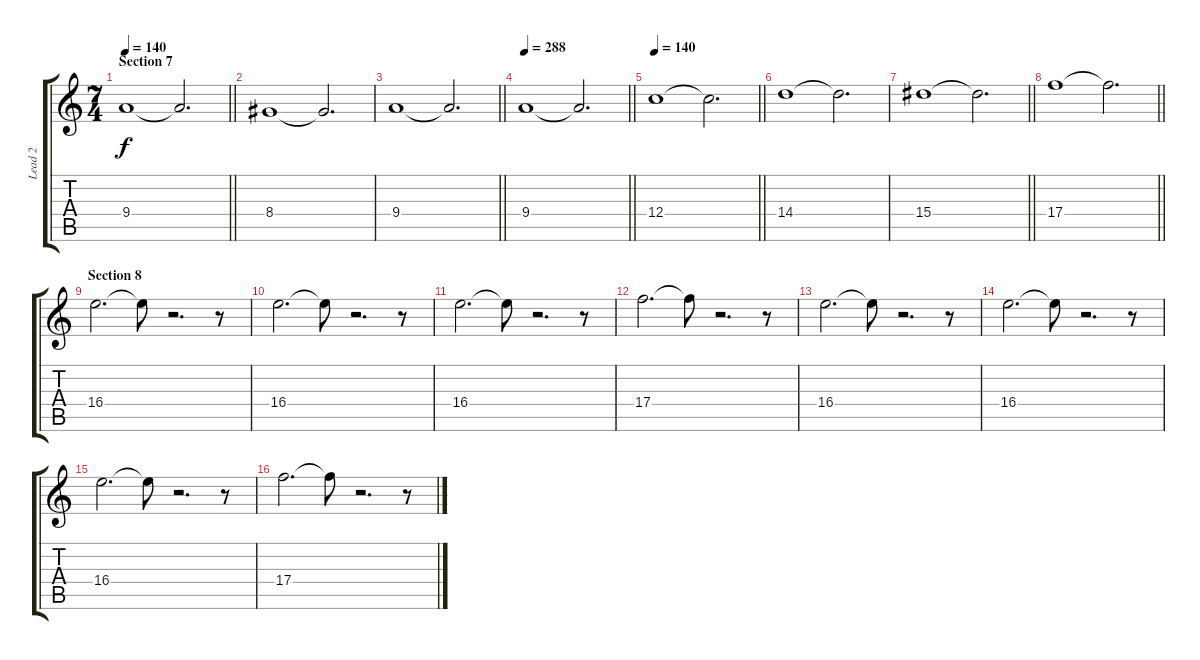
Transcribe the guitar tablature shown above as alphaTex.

\track ("Lead 2" "Lead 2") {instrument overdrivenguitar}
\staff {score tabs}
\tuning (D4 A3 F3 C3 G2 C2) {hide}
\ts (7 4)
\section ("" "Section 7")
\tempo 140
\clef g2
\barLineRight lightlight
\ks c
9.4.1{dy f} 9.4{t}.2{d} |
8.4.1 8.4{t}.2{d} |
\barLineRight lightlight
9.4.1 9.4{t}.2{d} |
\tempo 288
\barLineRight lightlight
9.4.1 9.4{t}.2{d} |
\tempo 140
\barLineRight lightlight
12.4.1 12.4{t}.2{d} |
14.4.1 14.4{t}.2{d} |
\barLineRight lightlight
15.4.1 15.4{t}.2{d} |
\barLineRight lightlight
17.4.1 17.4{t}.2{d} |
\section ("" "Section 8")
16.4.2{d} 16.4{t}.8 r.2{d} r.8 |
16.4.2{d} 16.4{t}.8 r.2{d} r.8 |
16.4.2{d} 16.4{t}.8 r.2{d} r.8 |
17.4.2{d} 17.4{t}.8 r.2{d} r.8 |
16.4.2{d} 16.4{t}.8 r.2{d} r.8 |
16.4.2{d} 16.4{t}.8 r.2{d} r.8 |
16.4.2{d} 16.4{t}.8 r.2{d} r.8 |
17.4.2{d} 17.4{t}.8 r.2{d} r.8
